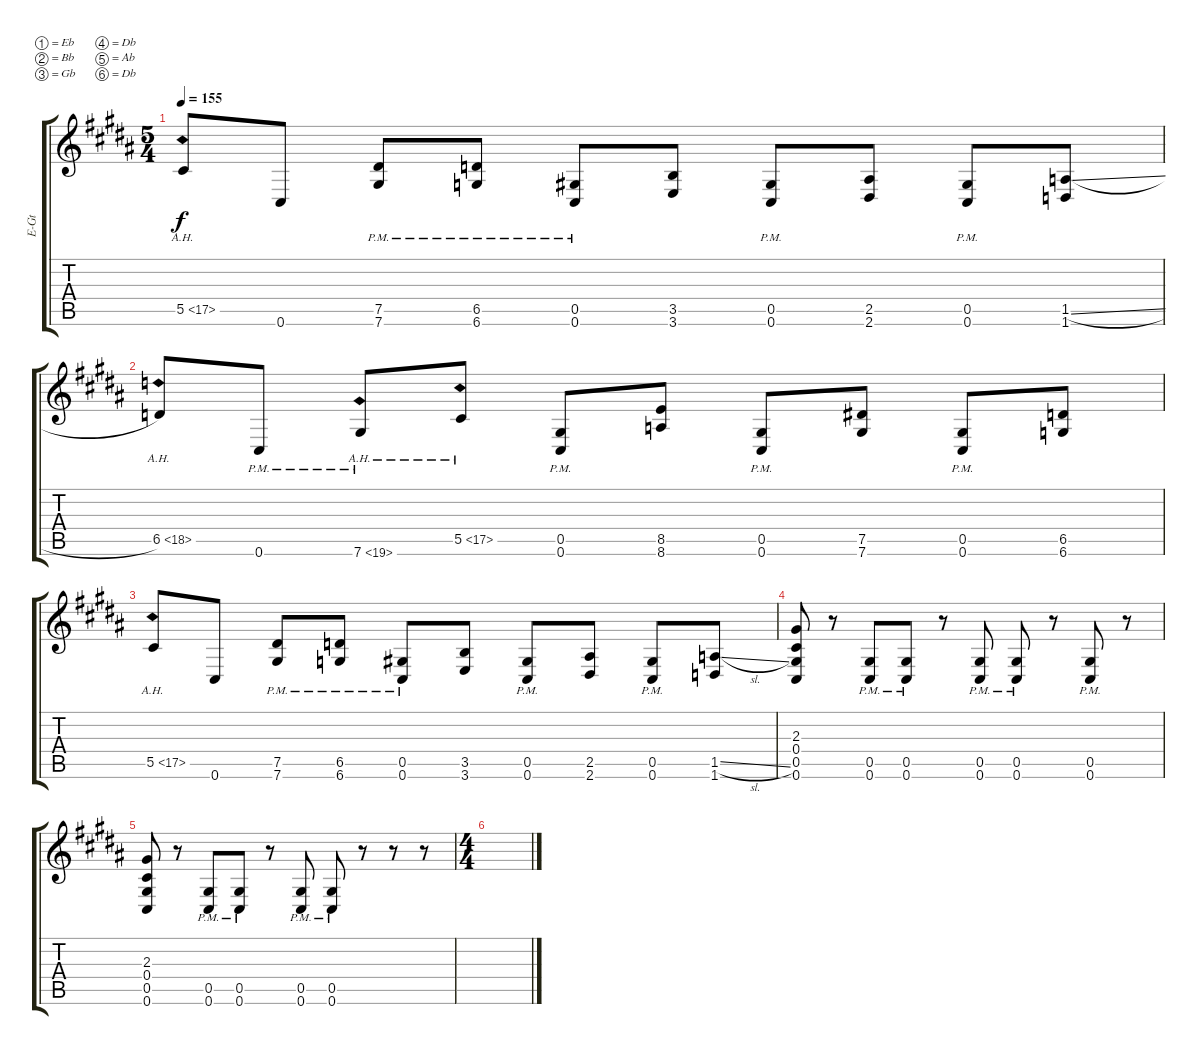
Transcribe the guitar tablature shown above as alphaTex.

\bracketExtendMode groupsimilarinstruments
\otherSystemsTrackNameOrientation horizontal
\track ("Electric Guitar 2" "E-Gt") {instrument distortionguitar}
\staff {score tabs}
\tuning (Eb4 Bb3 Gb3 Db3 Ab2 Db2)
\ts (5 4)
\tempo 155
\clef g2
\ks b
5.5{ah 12 acc forcenatural}.8{dy f beam Up} 0.6{acc forcenatural}.8{beam Up} (7.6{pm acc forcenatural} 7.5{pm acc forcenatural}).8{beam Up} (6.5{pm acc b} 6.6{pm acc b}).8{beam Up} (0.6{pm acc forcenatural} 0.5{pm acc forcenatural}).8{beam Up} (3.6{acc forcenatural} 3.5{acc forcenatural}).8{beam Up} (0.6{pm acc forcenatural} 0.5{pm acc forcenatural}).8{beam Up} (2.6{acc forcenatural} 2.5{acc forcenatural}).8{beam Up} (0.6{pm acc forcenatural} 0.5{pm acc forcenatural}).8{beam Up} (1.5{sl acc b} 1.6{acc b}).8{beam Up} |
6.5{ah 12 acc b}.8{beam Up} 0.6{pm acc forcenatural}.8{beam Up} 7.6{ah 12 pm acc forcenatural}.8{beam Up} 5.5{ah 12 acc forcenatural}.8{beam Up} (0.6{pm acc forcenatural} 0.5{pm acc forcenatural}).8{beam Up} (8.6{acc b} 8.5{acc forcenatural}).8{beam Up} (0.6{pm acc forcenatural} 0.5{pm acc forcenatural}).8{beam Up} (7.6{acc forcenatural} 7.5{acc forcenatural}).8{beam Up} (0.6{pm acc forcenatural} 0.5{pm acc forcenatural}).8{beam Up} (6.5{acc b} 6.6{acc b}).8{beam Up} |
5.5{ah 12 acc forcenatural}.8{beam Up} 0.6{acc forcenatural}.8{beam Up} (7.6{pm acc forcenatural} 7.5{pm acc forcenatural}).8{beam Up} (6.5{pm acc b} 6.6{pm acc b}).8{beam Up} (0.6{pm acc forcenatural} 0.5{pm acc forcenatural}).8{beam Up} (3.6{acc forcenatural} 3.5{acc forcenatural}).8{beam Up} (0.6{pm acc forcenatural} 0.5{pm acc forcenatural}).8{beam Up} (2.6{acc forcenatural} 2.5{acc forcenatural}).8{beam Up} (0.6{pm acc forcenatural} 0.5{pm acc forcenatural}).8{beam Up} (1.5{sl acc b} 1.6{acc b}).8{beam Up} |
(2.3{acc forcenatural} 0.4{acc forcenatural} 0.5{acc forcenatural} 0.6{acc forcenatural}).8{beam Up} r.8{beam Up} (0.6{pm acc forcenatural} 0.5{pm acc forcenatural}).8{beam Up} (0.5{pm acc forcenatural} 0.6{pm acc forcenatural}).8{beam Up} r.8{beam Up} (0.6{pm acc forcenatural} 0.5{pm acc forcenatural}).8{beam Up} (0.6{pm acc forcenatural} 0.5{pm acc forcenatural}).8{beam Up} r.8{beam Up} (0.5{pm acc forcenatural} 0.6{pm acc forcenatural}).8{beam Up} r.8{beam Up} |
(2.3{acc forcenatural} 0.4{acc forcenatural} 0.5{acc forcenatural} 0.6{acc forcenatural}).8{beam Up} r.8{beam Up} (0.6{pm acc forcenatural} 0.5{pm acc forcenatural}).8{beam Up} (0.5{pm acc forcenatural} 0.6{pm acc forcenatural}).8{beam Up} r.8{beam Up} (0.6{pm acc forcenatural} 0.5{pm acc forcenatural}).8{beam Up} (0.5{pm acc forcenatural} 0.6{pm acc forcenatural}).8{beam Up} r.8{beam Up} r.8{beam Up} r.8{beam Up} |
\ts (4 4)
